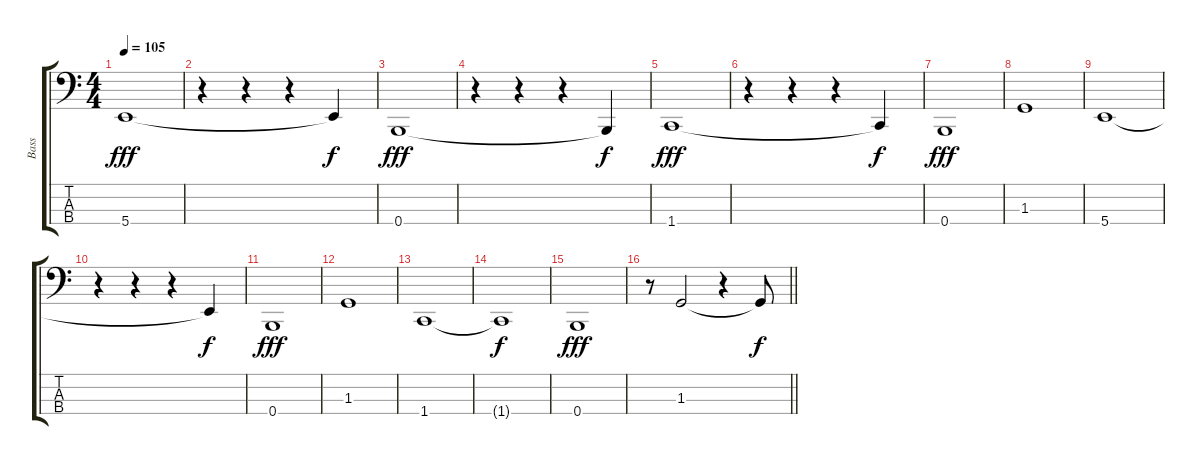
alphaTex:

\track ("Bass" "Bass") {instrument electricbasspick}
\staff {score tabs}
\tuning (E2 B1 Gb1 B0) {hide}
\ts (4 4)
\section ("" "")
\tempo 105
\clef f4
\ks c
5.4.1{dy fff} |
r.4 r.4 r.4 5.4{t}.4{dy f} |
0.4.1{dy fff} |
r.4 r.4 r.4 0.4{t}.4{dy f} |
1.4.1{dy fff} |
r.4 r.4 r.4 1.4{t}.4{dy f} |
0.4.1{dy fff} |
1.3.1 |
5.4.1 |
r.4 r.4 r.4 5.4{t}.4{dy f} |
0.4.1{dy fff} |
1.3.1 |
1.4.1 |
1.4{t}.1{dy f} |
0.4.1{dy fff} |
\barLineRight lightlight
r.8 1.3.2 r.4 1.3{t}.8{dy f}
